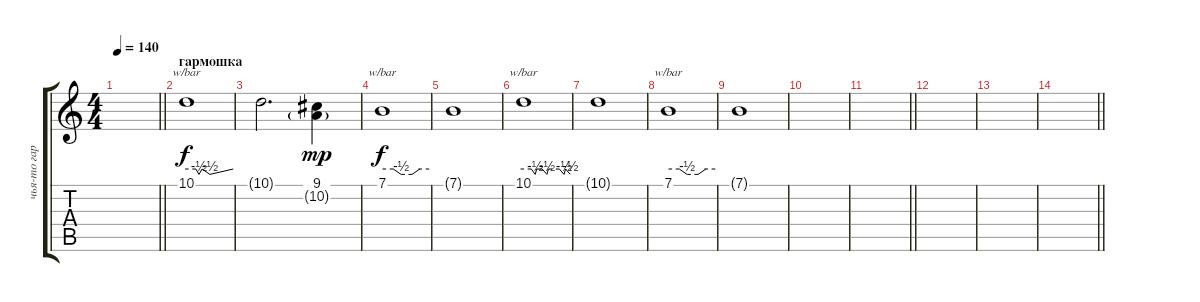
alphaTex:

\track ("чья-то гармошка:)" "чья-то гар") {instrument harmonica}
\staff {score tabs}
\tuning (E4 B3 G3 D3 A2 E2) {hide}
\ts (4 4)
\tempo 140
\clef g2
\barLineRight lightlight
\ks c
|
\section ("" "гармошка")
10.1.1{tbe (custom default 0 0 12 0 16 -2 20 0 30 -2 60 0)} |
10.1{t}.2{d} (9.1 10.2{g}).4{dy mp} |
7.1.1{tbe (custom default 0 0 14 0 24 -2 38 -2 48 0 60 0) dy f} |
7.1{t}.1 |
10.1.1{tbe (custom default 0 0 10 0 15 -2 17 0 24 0 30 -2 32 0 46 0 52 -2 54 0 60 -2)} |
10.1{t}.1 |
7.1.1{tbe (custom default 0 0 14 0 24 -2 38 -2 48 0 60 0)} |
7.1{t}.1 |
|
\barLineRight lightlight
|
|
|
\barLineRight lightlight
